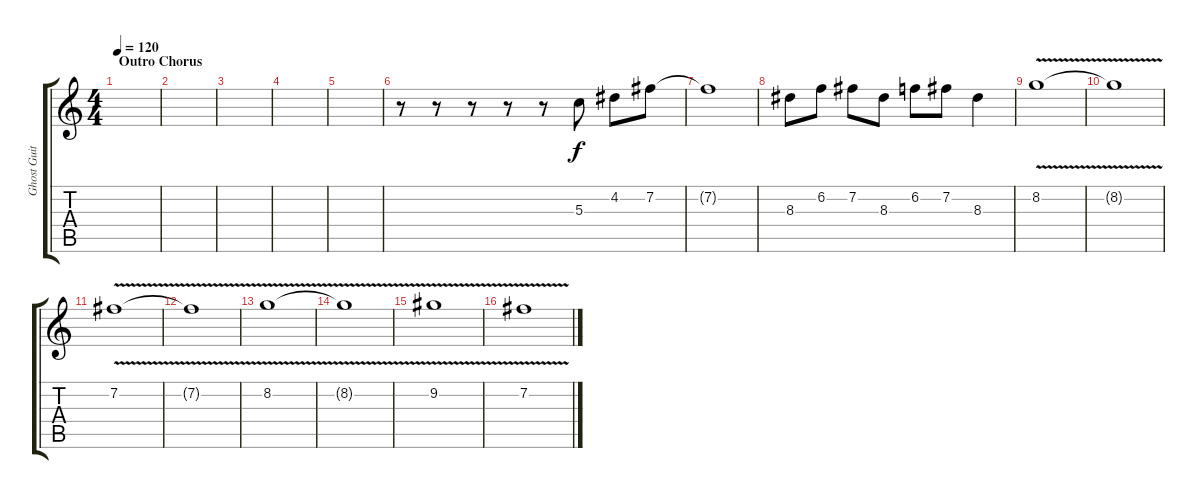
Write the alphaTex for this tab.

\track ("Ghost Guitarist (overdub)" "Ghost Guit") {instrument overdrivenguitar}
\staff {score tabs}
\tuning (E4 B3 G3 D3 A2 E2) {hide}
\ts (4 4)
\section ("" "Outro Chorus")
\tempo 120
\clef g2
\ks c
|
|
|
|
|
r.8 r.8 r.8 r.8 r.8 5.3.8 4.2.8 7.2.8 |
7.2{t}.1 |
8.3.8 6.2.8 7.2.8 8.3.8 6.2.8 7.2.8 8.3.4 |
8.2{v}.1 |
8.2{t}.1 |
7.2{v}.1 |
7.2{t}.1 |
8.2{v}.1 |
8.2{t}.1 |
9.2{v}.1 |
7.2{v}.1
